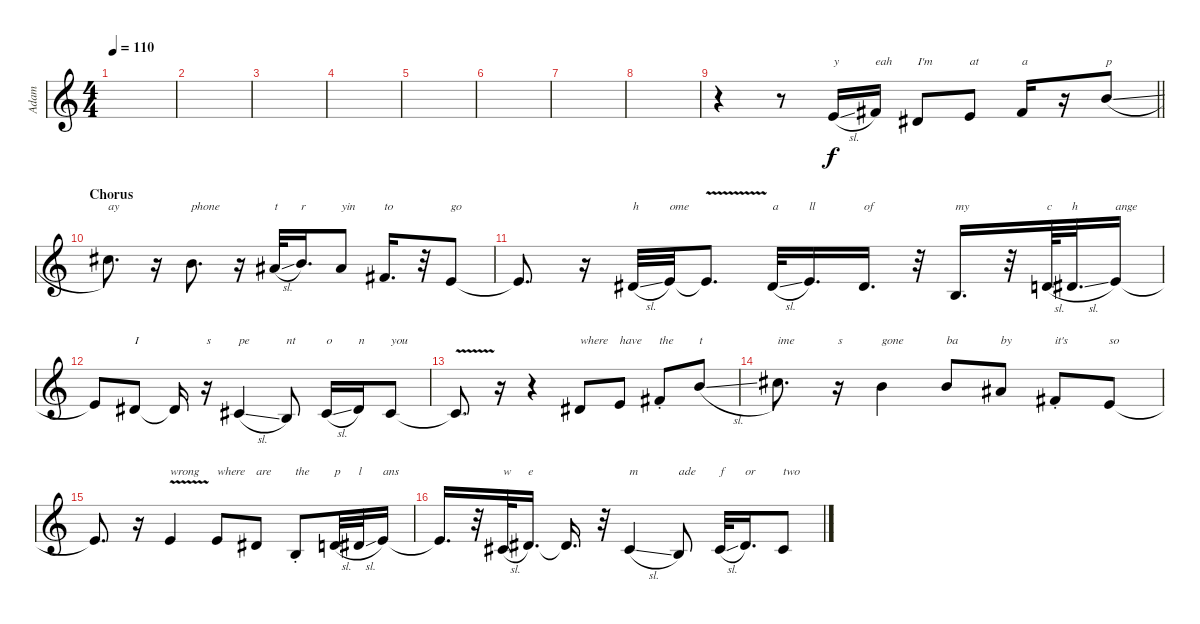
\track ("Adam" "Adam") {instrument lead2sawtooth}
\staff {score}
\tuning (E4 B3 G3 D3 A2 E2) {hide}
\ts (4 4)
\tempo 110
\clef g2
\ks c
|
|
|
|
|
|
|
|
\barLineRight lightlight
r.4 r.8 5.2{sl}.16{txt "y"} 7.2.16{txt "eah"} 4.2.8{txt "I'm"} 5.2.8{txt "at"} 7.2.16{txt "a"} r.16 7.1{sl}.8{txt "p"} |
\section ("" "Chorus")
9.1.8{d txt "ay"} r.16 7.1.8{d txt "phone"} r.16 6.1{sl}.32{txt "t"} 7.1.16{d txt "r"} 6.1.8{txt "yin"} 7.2.16{d txt "to"} r.32 5.2.8{txt "go"} |
5.2{t}.8{d} r.16 8.3{sl}.32{txt "h"} 9.3.32{txt "ome"} 9.3{v t}.8{d} 8.3{sl}.32{txt "a"} 9.3.16{d txt "ll"} 8.3.16{d txt "of"} r.32 4.3.16{d txt "my"} r.32 7.3{sl}.64{txt "c"} 8.3{sl}.32{d txt "h"} 9.3.16{txt "ange"} |
9.3{t}.8 8.3.8{txt "I"} 8.3{t}.16 r.16{txt "s"} 11.4{sl}.4{txt "pe"} 9.4.8{txt "nt"} 6.3{sl}.16{txt "o"} 8.3.16{txt "n"} 6.3.8{txt "you"} |
6.3{v t}.8{d} r.16 r.4 4.2.8{txt "where"} 5.2.8{txt "have"} 7.2{st}.8{txt "the"} 7.1{sl}.8{txt "t"} |
9.1.8{d txt "ime"} r.16{txt "s"} 7.1.4{txt "gone"} 7.1.8{txt "ba"} 6.1.8{txt "by"} 7.2{st}.8{txt "it's"} 5.2.8{txt "so"} |
5.2{t}.8{d} r.16 5.2{v}.4{txt "wrong"} 5.2.8{txt "where"} 8.3.8{txt "are"} 4.3{st}.8{txt "the"} 7.3{sl}.32{txt "p"} 8.3{sl}.32{txt "l"} 9.3.16{txt "ans"} |
9.3{t}.16{d} r.32 6.3{sl}.32{txt "w"} 8.3.16{d txt "e"} 8.3{t}.16{d} r.32 6.3{sl}.4{txt "m"} 4.3.8{txt "ade"} 6.3{sl}.32{txt "f"} 8.3.16{d txt "or"} 6.3.8{txt "two"}
